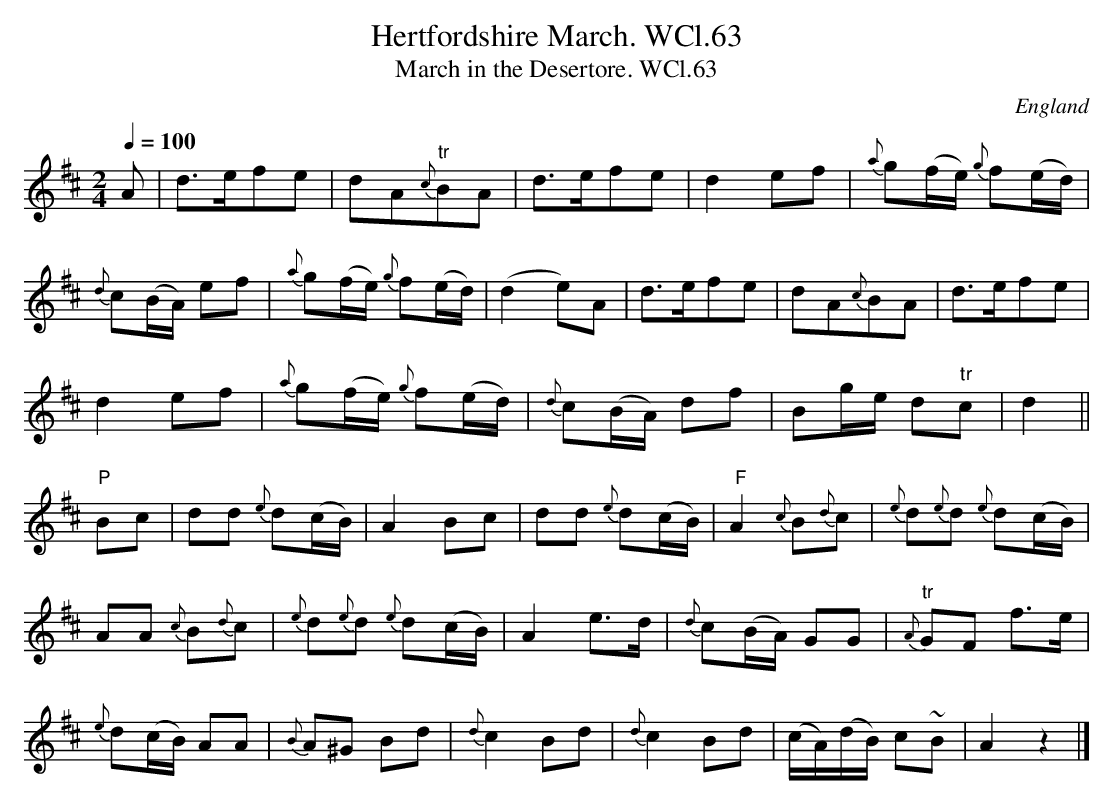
X:1
T:Hertfordshire March. WCl.63
T:March in the Desertore. WCl.63
M:2/4
L:1/8
Q:1/4=100
O:England
notC:"March in the Desertore or -"
K:D major
A|d>efe|dA{c}"tr"BA|d>efe|d2ef|{a}g(f/2e/2) {g}f(e/2d/2)|!
{d}c(B/2A/2) ef|{a}g(f/2e/2) {g}f(e/2d/2)|(d2e)A|\
d>efe|dA{c}BA|d>efe|!
d2ef|{a}g(f/2e/2) {g}f(e/2d/2)|{d}c(B/2A/2) df|Bg/2e/2 d"tr"c|d2||!
"P"Bc|dd {e}d(c/2B/2)|A2Bc|dd {e}d(c/2B/2)|\
" F"A2{c}B{d}c|{e}d{e}d {e}d(c/2B/2)|!
AA {c}B{d}c|{e}d{e}d {e}d(c/2B/2)|\
A2 e>d|{d}c(B/2A/2) GG|{A}"tr"GF f>e|!
{e}d(c/2B/2) AA|{B}A^G Bd|{d}c2 Bd|\
{d}c2 Bd|(c/2A/2)(d/2B/2) c~B|A2z2|]
